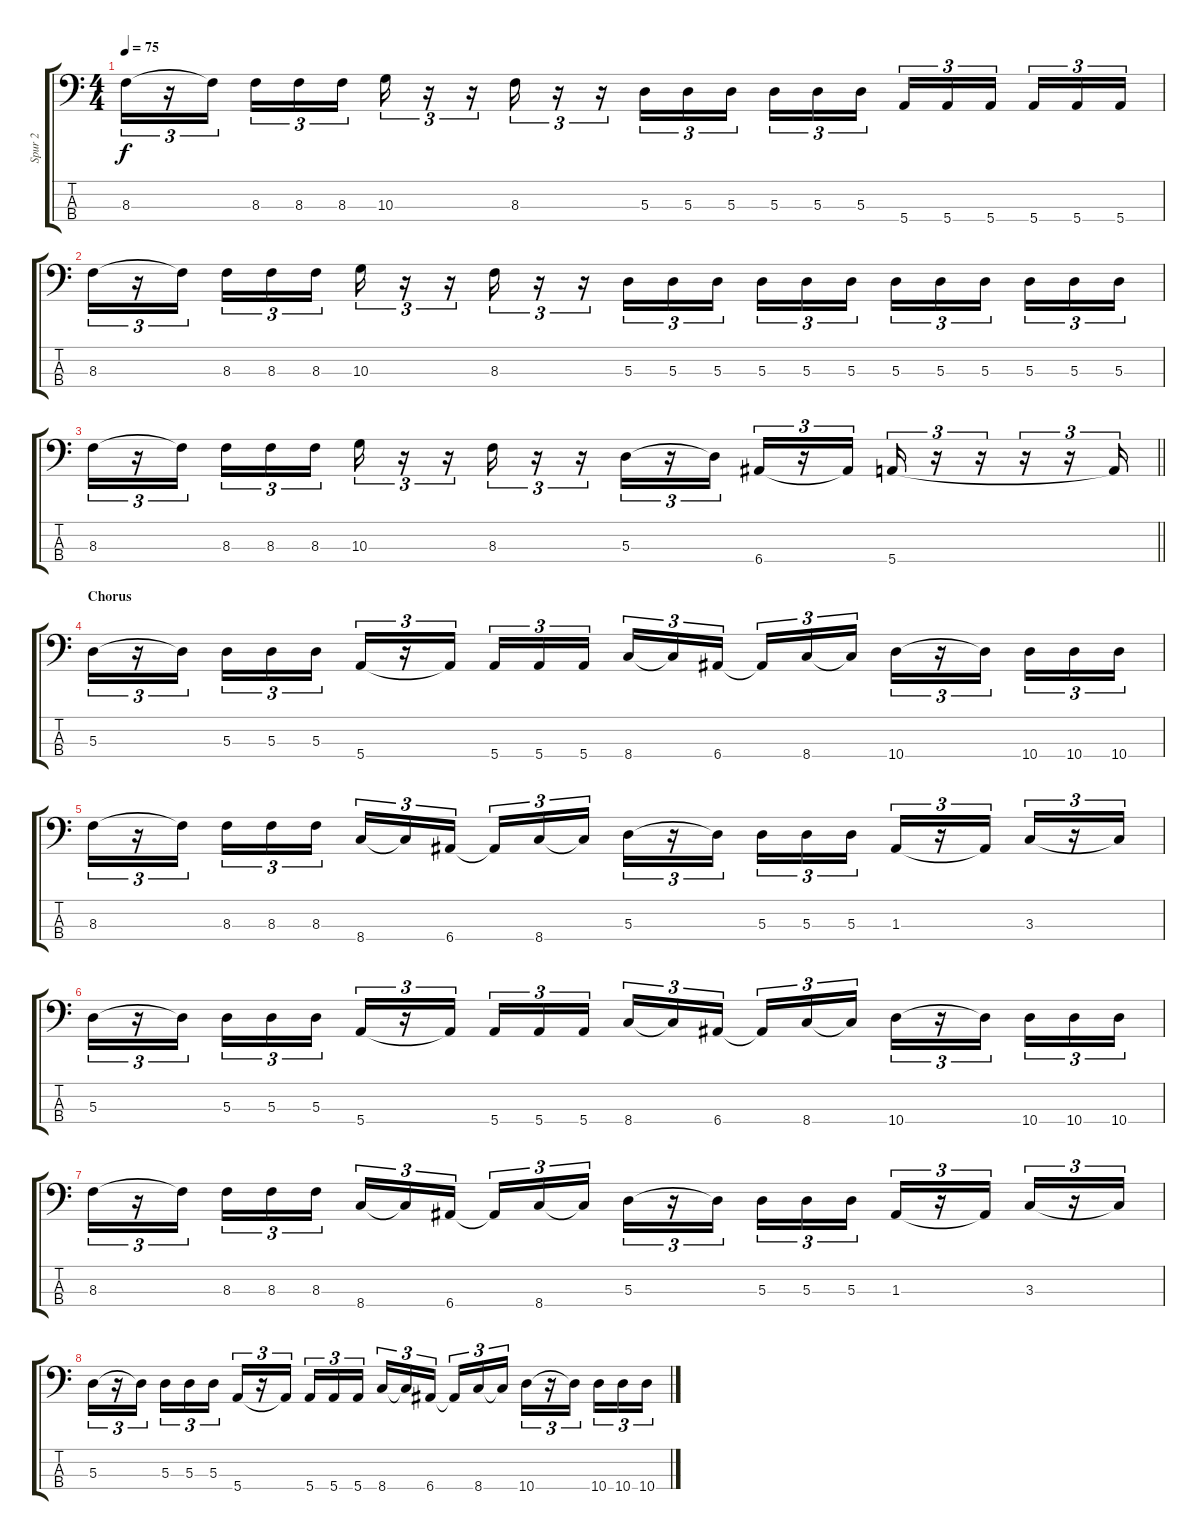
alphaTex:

\track ("Spur 2" "Spur 2") {instrument electricbassfinger}
\staff {score tabs}
\tuning (G2 D2 A1 E1) {hide}
\ts (4 4)
\tempo 75
\clef f4
\ks c
8.3.16{tu (3 2) dy f} r.16{tu (3 2)} 8.3{t}.16{tu (3 2)} 8.3.16{tu (3 2)} 8.3.16{tu (3 2)} 8.3.16{tu (3 2)} 10.3.16{tu (3 2)} r.16{tu (3 2)} r.16{tu (3 2)} 8.3.16{tu (3 2)} r.16{tu (3 2)} r.16{tu (3 2)} 5.3.16{tu (3 2)} 5.3.16{tu (3 2)} 5.3.16{tu (3 2)} 5.3.16{tu (3 2)} 5.3.16{tu (3 2)} 5.3.16{tu (3 2)} 5.4.16{tu (3 2)} 5.4.16{tu (3 2)} 5.4.16{tu (3 2)} 5.4.16{tu (3 2)} 5.4.16{tu (3 2)} 5.4.16{tu (3 2)} |
8.3.16{tu (3 2)} r.16{tu (3 2)} 8.3{t}.16{tu (3 2)} 8.3.16{tu (3 2)} 8.3.16{tu (3 2)} 8.3.16{tu (3 2)} 10.3.16{tu (3 2)} r.16{tu (3 2)} r.16{tu (3 2)} 8.3.16{tu (3 2)} r.16{tu (3 2)} r.16{tu (3 2)} 5.3.16{tu (3 2)} 5.3.16{tu (3 2)} 5.3.16{tu (3 2)} 5.3.16{tu (3 2)} 5.3.16{tu (3 2)} 5.3.16{tu (3 2)} 5.3.16{tu (3 2)} 5.3.16{tu (3 2)} 5.3.16{tu (3 2)} 5.3.16{tu (3 2)} 5.3.16{tu (3 2)} 5.3.16{tu (3 2)} |
\barLineRight lightlight
8.3.16{tu (3 2)} r.16{tu (3 2)} 8.3{t}.16{tu (3 2)} 8.3.16{tu (3 2)} 8.3.16{tu (3 2)} 8.3.16{tu (3 2)} 10.3.16{tu (3 2)} r.16{tu (3 2)} r.16{tu (3 2)} 8.3.16{tu (3 2)} r.16{tu (3 2)} r.16{tu (3 2)} 5.3.16{tu (3 2)} r.16{tu (3 2)} 5.3{t}.16{tu (3 2)} 6.4.16{tu (3 2)} r.16{tu (3 2)} 6.4{t}.16{tu (3 2)} 5.4.16{tu (3 2)} r.16{tu (3 2)} r.16{tu (3 2)} r.16{tu (3 2)} r.16{tu (3 2)} 5.4{t}.16{tu (3 2)} |
\section ("" "Chorus")
5.3.16{tu (3 2)} r.16{tu (3 2)} 5.3{t}.16{tu (3 2)} 5.3.16{tu (3 2)} 5.3.16{tu (3 2)} 5.3.16{tu (3 2)} 5.4.16{tu (3 2)} r.16{tu (3 2)} 5.4{t}.16{tu (3 2)} 5.4.16{tu (3 2)} 5.4.16{tu (3 2)} 5.4.16{tu (3 2)} 8.4.16{tu (3 2)} 8.4{t}.16{tu (3 2)} 6.4.16{tu (3 2)} 6.4{t}.16{tu (3 2)} 8.4.16{tu (3 2)} 8.4{t}.16{tu (3 2)} 10.4.16{tu (3 2)} r.16{tu (3 2)} 10.4{t}.16{tu (3 2)} 10.4.16{tu (3 2)} 10.4.16{tu (3 2)} 10.4.16{tu (3 2)} |
8.3.16{tu (3 2)} r.16{tu (3 2)} 8.3{t}.16{tu (3 2)} 8.3.16{tu (3 2)} 8.3.16{tu (3 2)} 8.3.16{tu (3 2)} 8.4.16{tu (3 2)} 8.4{t}.16{tu (3 2)} 6.4.16{tu (3 2)} 6.4{t}.16{tu (3 2)} 8.4.16{tu (3 2)} 8.4{t}.16{tu (3 2)} 5.3.16{tu (3 2)} r.16{tu (3 2)} 5.3{t}.16{tu (3 2)} 5.3.16{tu (3 2)} 5.3.16{tu (3 2)} 5.3.16{tu (3 2)} 1.3.16{tu (3 2)} r.16{tu (3 2)} 1.3{t}.16{tu (3 2)} 3.3.16{tu (3 2)} r.16{tu (3 2)} 3.3{t}.16{tu (3 2)} |
5.3.16{tu (3 2)} r.16{tu (3 2)} 5.3{t}.16{tu (3 2)} 5.3.16{tu (3 2)} 5.3.16{tu (3 2)} 5.3.16{tu (3 2)} 5.4.16{tu (3 2)} r.16{tu (3 2)} 5.4{t}.16{tu (3 2)} 5.4.16{tu (3 2)} 5.4.16{tu (3 2)} 5.4.16{tu (3 2)} 8.4.16{tu (3 2)} 8.4{t}.16{tu (3 2)} 6.4.16{tu (3 2)} 6.4{t}.16{tu (3 2)} 8.4.16{tu (3 2)} 8.4{t}.16{tu (3 2)} 10.4.16{tu (3 2)} r.16{tu (3 2)} 10.4{t}.16{tu (3 2)} 10.4.16{tu (3 2)} 10.4.16{tu (3 2)} 10.4.16{tu (3 2)} |
8.3.16{tu (3 2)} r.16{tu (3 2)} 8.3{t}.16{tu (3 2)} 8.3.16{tu (3 2)} 8.3.16{tu (3 2)} 8.3.16{tu (3 2)} 8.4.16{tu (3 2)} 8.4{t}.16{tu (3 2)} 6.4.16{tu (3 2)} 6.4{t}.16{tu (3 2)} 8.4.16{tu (3 2)} 8.4{t}.16{tu (3 2)} 5.3.16{tu (3 2)} r.16{tu (3 2)} 5.3{t}.16{tu (3 2)} 5.3.16{tu (3 2)} 5.3.16{tu (3 2)} 5.3.16{tu (3 2)} 1.3.16{tu (3 2)} r.16{tu (3 2)} 1.3{t}.16{tu (3 2)} 3.3.16{tu (3 2)} r.16{tu (3 2)} 3.3{t}.16{tu (3 2)} |
5.3.16{tu (3 2)} r.16{tu (3 2)} 5.3{t}.16{tu (3 2)} 5.3.16{tu (3 2)} 5.3.16{tu (3 2)} 5.3.16{tu (3 2)} 5.4.16{tu (3 2)} r.16{tu (3 2)} 5.4{t}.16{tu (3 2)} 5.4.16{tu (3 2)} 5.4.16{tu (3 2)} 5.4.16{tu (3 2)} 8.4.16{tu (3 2)} 8.4{t}.16{tu (3 2)} 6.4.16{tu (3 2)} 6.4{t}.16{tu (3 2)} 8.4.16{tu (3 2)} 8.4{t}.16{tu (3 2)} 10.4.16{tu (3 2)} r.16{tu (3 2)} 10.4{t}.16{tu (3 2)} 10.4.16{tu (3 2)} 10.4.16{tu (3 2)} 10.4.16{tu (3 2)}
